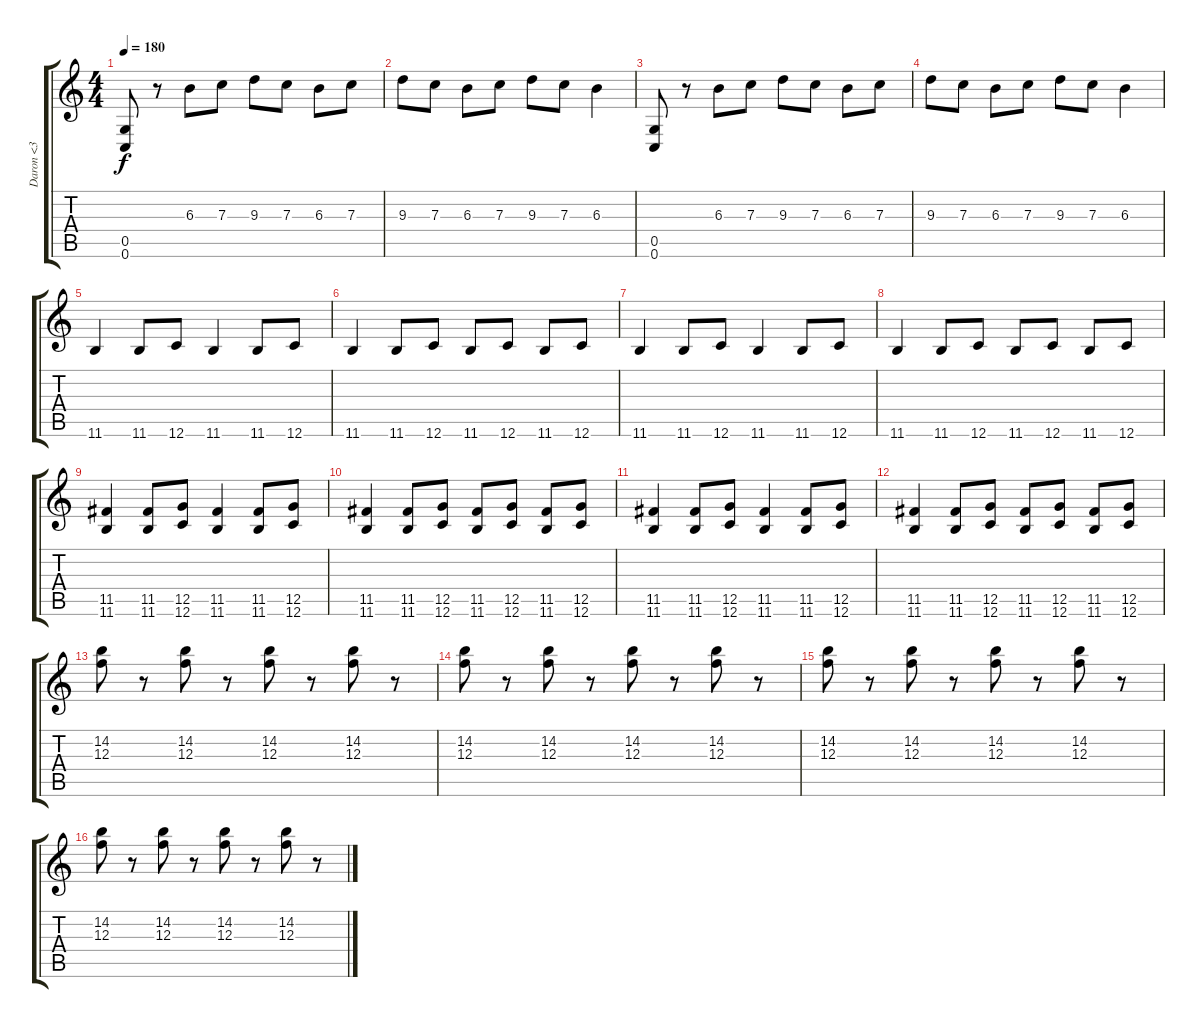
\track ("Daron <3" "Daron <3") {instrument acousticguitarnylon}
\staff {score tabs}
\tuning (D4 A3 F3 C3 G2 C2) {hide}
\ts (4 4)
\tempo 180
\clef g2
\ks c
(0.5 0.6).8{dy f} r.8{instrument electricguitarmuted} 6.3.8 7.3.8 9.3.8 7.3.8 6.3.8 7.3.8 |
9.3.8 7.3.8 6.3.8 7.3.8 9.3.8 7.3.8 6.3.4 |
(0.5 0.6).8 r.8{instrument electricguitarmuted} 6.3.8 7.3.8 9.3.8 7.3.8 6.3.8 7.3.8 |
9.3.8 7.3.8 6.3.8 7.3.8 9.3.8 7.3.8 6.3.4 |
11.6.4 11.6.8 12.6.8 11.6.4 11.6.8 12.6.8 |
11.6.4 11.6.8 12.6.8 11.6.8 12.6.8 11.6.8 12.6.8 |
11.6.4 11.6.8 12.6.8 11.6.4 11.6.8 12.6.8 |
11.6.4 11.6.8 12.6.8 11.6.8 12.6.8 11.6.8 12.6.8 |
(11.5 11.6).4{instrument distortionguitar} (11.5 11.6).8 (12.5 12.6).8 (11.5 11.6).4 (11.5 11.6).8 (12.5 12.6).8 |
(11.5 11.6).4 (11.5 11.6).8 (12.5 12.6).8 (11.5 11.6).8 (12.5 12.6).8 (11.5 11.6).8 (12.5 12.6).8 |
(11.5 11.6).4{instrument distortionguitar} (11.5 11.6).8 (12.5 12.6).8 (11.5 11.6).4 (11.5 11.6).8 (12.5 12.6).8 |
(11.5 11.6).4 (11.5 11.6).8 (12.5 12.6).8 (11.5 11.6).8 (12.5 12.6).8 (11.5 11.6).8 (12.5 12.6).8 |
(14.2 12.3).8 r.8 (14.2 12.3).8 r.8 (14.2 12.3).8 r.8 (14.2 12.3).8 r.8 |
(14.2 12.3).8 r.8 (14.2 12.3).8 r.8 (14.2 12.3).8 r.8 (14.2 12.3).8 r.8 |
(14.2 12.3).8 r.8 (14.2 12.3).8 r.8 (14.2 12.3).8 r.8 (14.2 12.3).8 r.8 |
(14.2 12.3).8 r.8 (14.2 12.3).8 r.8 (14.2 12.3).8 r.8 (14.2 12.3).8 r.8
